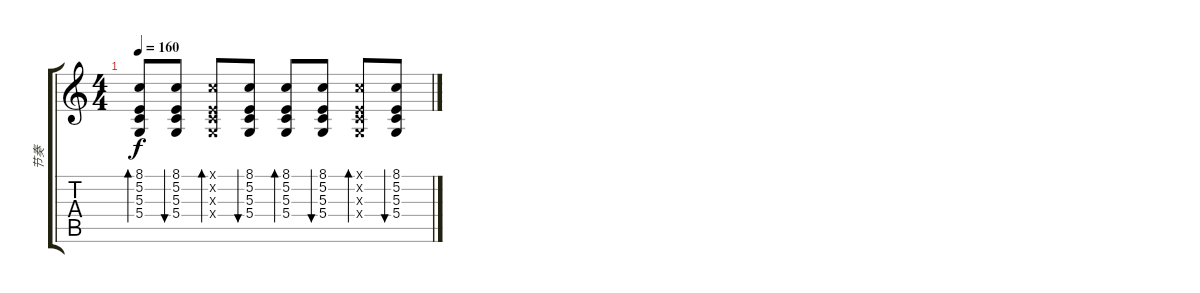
\track ("节奏" "节奏") {instrument brightacousticpiano}
\staff {score tabs}
\tuning (E4 B3 G3 D3 A2 E2) {hide}
\ts (4 4)
\tempo 160
\clef g2
\ks c
(8.1 5.2 5.3 5.4).8{bd 60 dy f} (8.1 5.2 5.3 5.4).8{bu 60} (8.1{x} 5.2{x} 5.3{x} 5.4{x}).8{bd 60} (8.1 5.2 5.3 5.4).8{bu 60} (8.1 5.2 5.3 5.4).8{bd 60} (8.1 5.2 5.3 5.4).8{bu 60} (8.1{x} 5.2{x} 5.3{x} 5.4{x}).8{bd 60} (8.1 5.2 5.3 5.4).8{bu 60}
